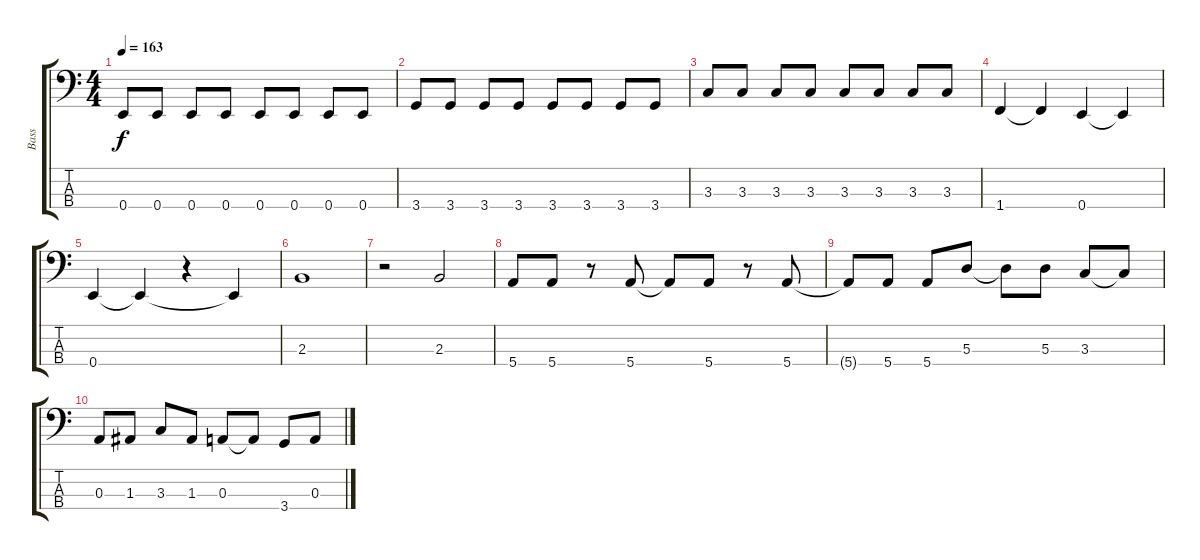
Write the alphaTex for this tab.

\track ("Bass" "Bass") {instrument electricbassfinger}
\staff {score tabs}
\tuning (G2 D2 A1 E1) {hide}
\ts (4 4)
\tempo 163
\clef f4
\ks c
0.4.8{dy f} 0.4.8 0.4.8 0.4.8 0.4.8 0.4.8 0.4.8 0.4.8 |
3.4.8 3.4.8 3.4.8 3.4.8 3.4.8 3.4.8 3.4.8 3.4.8 |
3.3.8 3.3.8 3.3.8 3.3.8 3.3.8 3.3.8 3.3.8 3.3.8 |
1.4.4 1.4{t}.4 0.4.4 0.4{t}.4 |
0.4.4 0.4{t}.4 r.4 0.4{t}.4 |
2.3.1 |
r.2 2.3.2 |
5.4.8 5.4.8 r.8 5.4.8 5.4{t}.8 5.4.8 r.8 5.4.8 |
5.4{t}.8 5.4.8 5.4.8 5.3.8 5.3{t}.8 5.3.8 3.3.8 3.3{t}.8 |
0.3.8 1.3.8 3.3.8 1.3.8 0.3.8 0.3{t}.8 3.4.8 0.3.8
